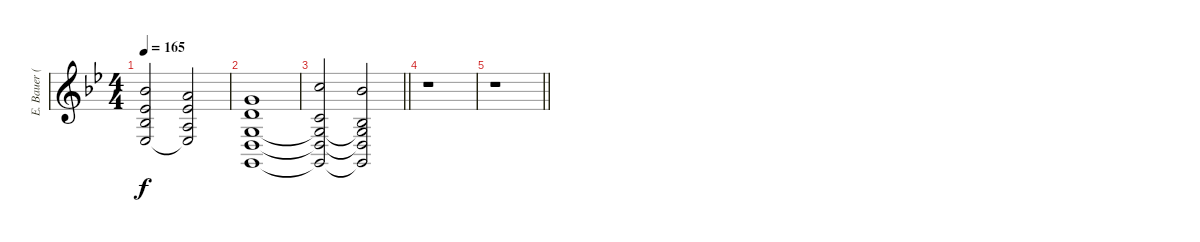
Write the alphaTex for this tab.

\track ("E. Bauer (Keyboard)" "E. Bauer (") {instrument choiraahs}
\staff {score}
\tuning (E4 B3 G3 D3 A2 E2) {hide}
\ts (4 4)
\tempo 165
\clef g2
\ks gminor
(6.1 4.2 3.3 6.5{t}).2{dy f} (5.1 4.2 2.3 6.5{t}).2 |
(3.1 3.2 5.4 5.5 3.6).1 |
\barLineRight lightlight
(8.1 1.2 5.4{t} 5.5{t} 3.6{t}).2 (6.1 3.3 5.4{t} 5.5{t} 3.6{t}).2 |
r.1 |
\barLineRight lightlight
r.1
